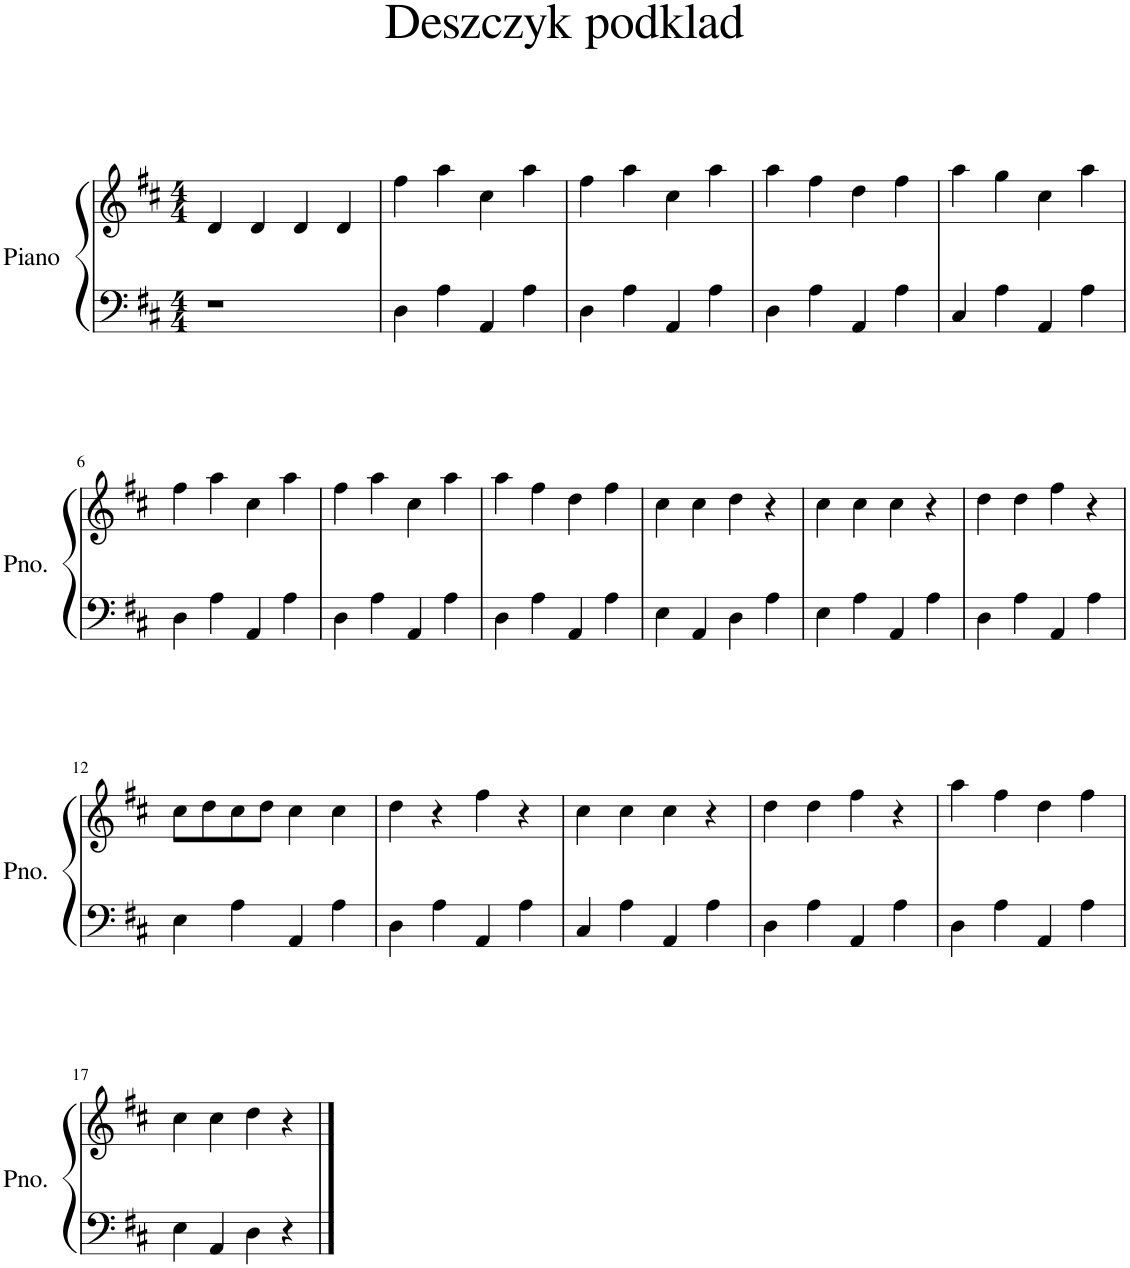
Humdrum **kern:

**kern	**kern
*part1	*part1
*staff2	*staff1
*I"Piano	*
*I'Pno.	*
*clefF4	*clefG2
*k[f#c#]	*k[f#c#]
*M4/4	*M4/4
=1	=1
1r	4d/
.	4d/
.	4d/
.	4d/
=2	=2
4D\	4ff#\
4A\	4aa\
4AA/	4cc#\
4A\	4aa\
=3	=3
4D\	4ff#\
4A\	4aa\
4AA/	4cc#\
4A\	4aa\
=4	=4
4D\	4aa\
4A\	4ff#\
4AA/	4dd\
4A\	4ff#\
=5	=5
4C#/	4aa\
4A\	4gg\
4AA/	4cc#\
4A\	4aa\
!!LO:LB:g=z
=6	=6
4D\	4ff#\
4A\	4aa\
4AA/	4cc#\
4A\	4aa\
=7	=7
4D\	4ff#\
4A\	4aa\
4AA/	4cc#\
4A\	4aa\
=8	=8
4D\	4aa\
4A\	4ff#\
4AA/	4dd\
4A\	4ff#\
=9	=9
4E\	4cc#\
4AA/	4cc#\
4D\	4dd\
4A\	4r
=10	=10
4E\	4cc#\
4A\	4cc#\
4AA/	4cc#\
4A\	4r
=11	=11
4D\	4dd\
4A\	4dd\
4AA/	4ff#\
4A\	4r
!!LO:LB:g=z
=12	=12
4E\	8cc#\L
.	8dd\
4A\	8cc#\
.	8dd\J
4AA/	4cc#\
4A\	4cc#\
=13	=13
4D\	4dd\
4A\	4r
4AA/	4ff#\
4A\	4r
=14	=14
4C#/	4cc#\
4A\	4cc#\
4AA/	4cc#\
4A\	4r
=15	=15
4D\	4dd\
4A\	4dd\
4AA/	4ff#\
4A\	4r
=16	=16
4D\	4aa\
4A\	4ff#\
4AA/	4dd\
4A\	4ff#\
!!LO:LB:g=z
=17	=17
4E\	4cc#\
4AA/	4cc#\
4D\	4dd\
4r	4r
==	==
*-	*-
